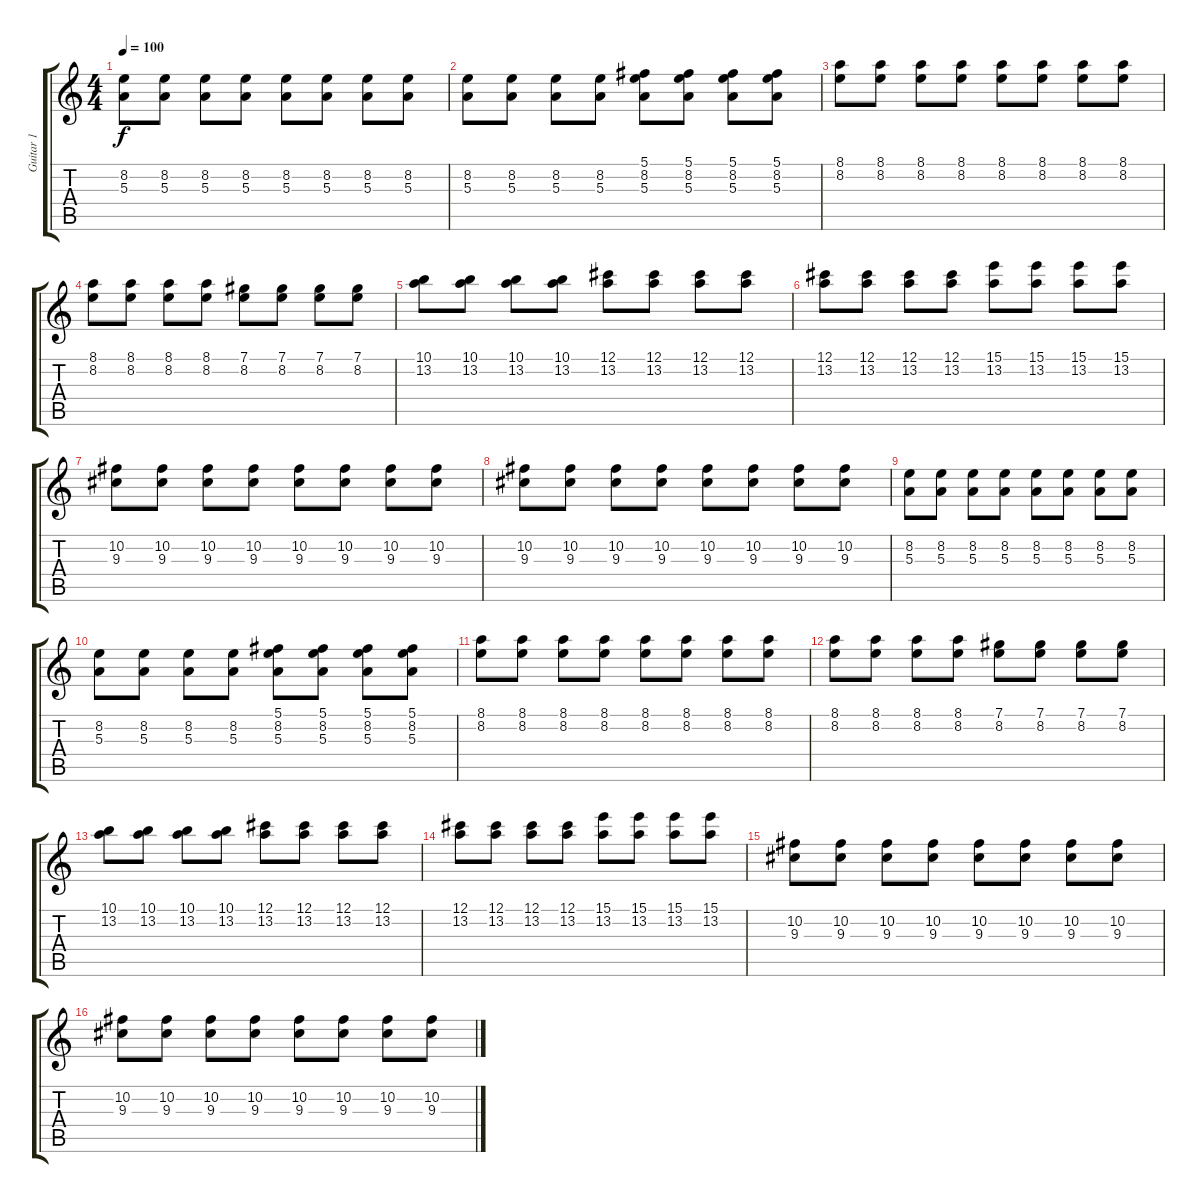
\track ("Guitar 1" "Guitar 1") {instrument distortionguitar}
\staff {score tabs}
\tuning (Db4 Ab3 E3 B2 Gb2 B1) {hide}
\ts (4 4)
\section ("" "")
\tempo 100
\clef g2
\ks c
(8.2 5.3).8{dy f} (8.2 5.3).8 (8.2 5.3).8 (8.2 5.3).8 (8.2 5.3).8 (8.2 5.3).8 (8.2 5.3).8 (8.2 5.3).8 |
(8.2 5.3).8 (8.2 5.3).8 (8.2 5.3).8 (8.2 5.3).8 (5.1 8.2 5.3).8 (5.1 8.2 5.3).8 (5.1 8.2 5.3).8 (5.1 8.2 5.3).8 |
(8.1 8.2).8 (8.1 8.2).8 (8.1 8.2).8 (8.1 8.2).8 (8.1 8.2).8 (8.1 8.2).8 (8.1 8.2).8 (8.1 8.2).8 |
(8.1 8.2).8 (8.1 8.2).8 (8.1 8.2).8 (8.1 8.2).8 (7.1 8.2).8 (7.1 8.2).8 (7.1 8.2).8 (7.1 8.2).8 |
(10.1 13.2).8 (10.1 13.2).8 (10.1 13.2).8 (10.1 13.2).8 (12.1 13.2).8 (12.1 13.2).8 (12.1 13.2).8 (12.1 13.2).8 |
(12.1 13.2).8 (12.1 13.2).8 (12.1 13.2).8 (12.1 13.2).8 (15.1 13.2).8 (15.1 13.2).8 (15.1 13.2).8 (15.1 13.2).8 |
(10.2 9.3).8 (10.2 9.3).8 (10.2 9.3).8 (10.2 9.3).8 (10.2 9.3).8 (10.2 9.3).8 (10.2 9.3).8 (10.2 9.3).8 |
(10.2 9.3).8 (10.2 9.3).8 (10.2 9.3).8 (10.2 9.3).8 (10.2 9.3).8 (10.2 9.3).8 (10.2 9.3).8 (10.2 9.3).8 |
(8.2 5.3).8 (8.2 5.3).8 (8.2 5.3).8 (8.2 5.3).8 (8.2 5.3).8 (8.2 5.3).8 (8.2 5.3).8 (8.2 5.3).8 |
(8.2 5.3).8 (8.2 5.3).8 (8.2 5.3).8 (8.2 5.3).8 (5.1 8.2 5.3).8 (5.1 8.2 5.3).8 (5.1 8.2 5.3).8 (5.1 8.2 5.3).8 |
(8.1 8.2).8 (8.1 8.2).8 (8.1 8.2).8 (8.1 8.2).8 (8.1 8.2).8 (8.1 8.2).8 (8.1 8.2).8 (8.1 8.2).8 |
(8.1 8.2).8 (8.1 8.2).8 (8.1 8.2).8 (8.1 8.2).8 (7.1 8.2).8 (7.1 8.2).8 (7.1 8.2).8 (7.1 8.2).8 |
(10.1 13.2).8 (10.1 13.2).8 (10.1 13.2).8 (10.1 13.2).8 (12.1 13.2).8 (12.1 13.2).8 (12.1 13.2).8 (12.1 13.2).8 |
(12.1 13.2).8 (12.1 13.2).8 (12.1 13.2).8 (12.1 13.2).8 (15.1 13.2).8 (15.1 13.2).8 (15.1 13.2).8 (15.1 13.2).8 |
(10.2 9.3).8 (10.2 9.3).8 (10.2 9.3).8 (10.2 9.3).8 (10.2 9.3).8 (10.2 9.3).8 (10.2 9.3).8 (10.2 9.3).8 |
(10.2 9.3).8 (10.2 9.3).8 (10.2 9.3).8 (10.2 9.3).8 (10.2 9.3).8 (10.2 9.3).8 (10.2 9.3).8 (10.2 9.3).8
